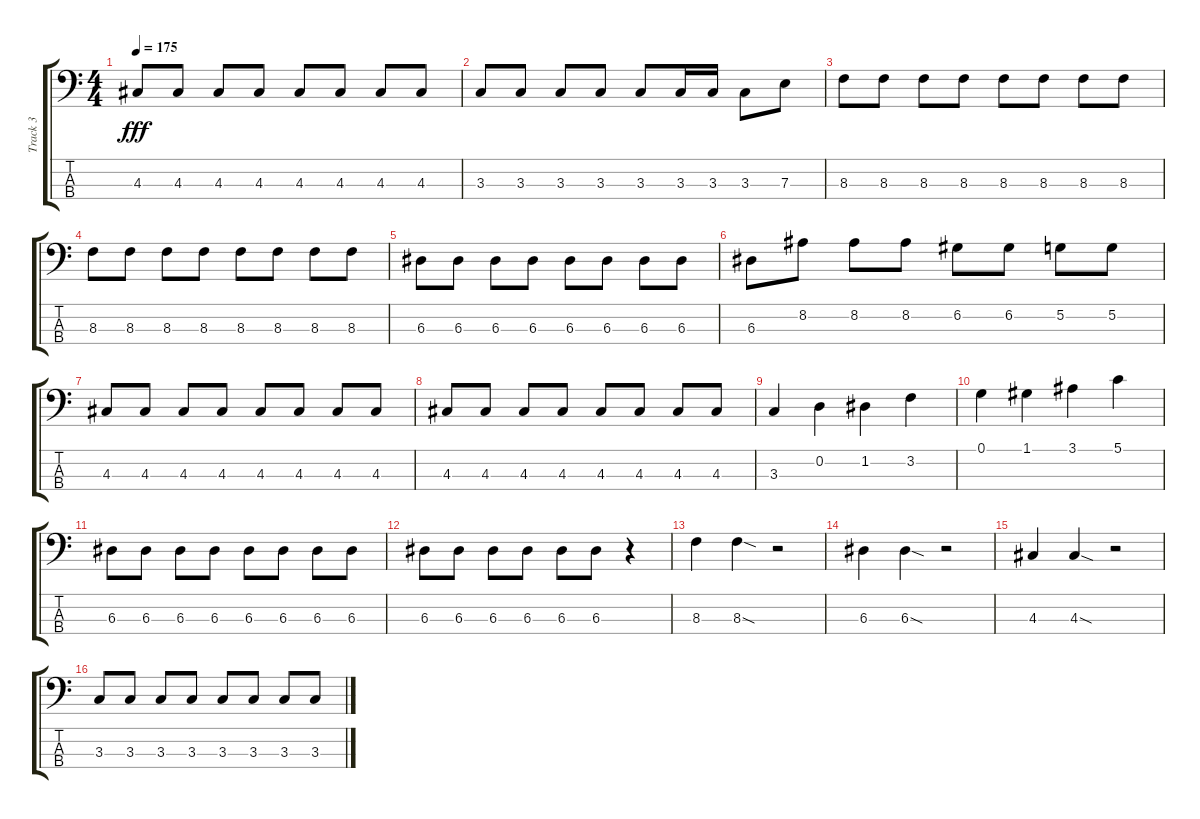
\track ("Track 3" "Track 3") {instrument electricbasspick}
\staff {score tabs}
\tuning (G2 D2 A1 E1) {hide}
\ts (4 4)
\tempo 175
\clef f4
\ks c
4.3.8{dy fff} 4.3.8 4.3.8 4.3.8 4.3.8 4.3.8 4.3.8 4.3.8 |
3.3.8 3.3.8 3.3.8 3.3.8 3.3.8 3.3.16 3.3.16 3.3.8 7.3.8 |
8.3.8 8.3.8 8.3.8 8.3.8 8.3.8 8.3.8 8.3.8 8.3.8 |
8.3.8 8.3.8 8.3.8 8.3.8 8.3.8 8.3.8 8.3.8 8.3.8 |
6.3.8 6.3.8 6.3.8 6.3.8 6.3.8 6.3.8 6.3.8 6.3.8 |
6.3.8 8.2.8 8.2.8 8.2.8 6.2.8 6.2.8 5.2.8 5.2.8 |
4.3.8 4.3.8 4.3.8 4.3.8 4.3.8 4.3.8 4.3.8 4.3.8 |
4.3.8 4.3.8 4.3.8 4.3.8 4.3.8 4.3.8 4.3.8 4.3.8 |
3.3.4 0.2.4 1.2.4 3.2.4 |
0.1.4 1.1.4 3.1.4 5.1.4 |
6.3.8 6.3.8 6.3.8 6.3.8 6.3.8 6.3.8 6.3.8 6.3.8 |
6.3.8 6.3.8 6.3.8 6.3.8 6.3.8 6.3.8 r.4 |
8.3.4 8.3{sod}.4 r.2 |
6.3.4 6.3{sod}.4 r.2 |
4.3.4 4.3{sod}.4 r.2 |
3.3.8 3.3.8 3.3.8 3.3.8 3.3.8 3.3.8 3.3.8 3.3.8
